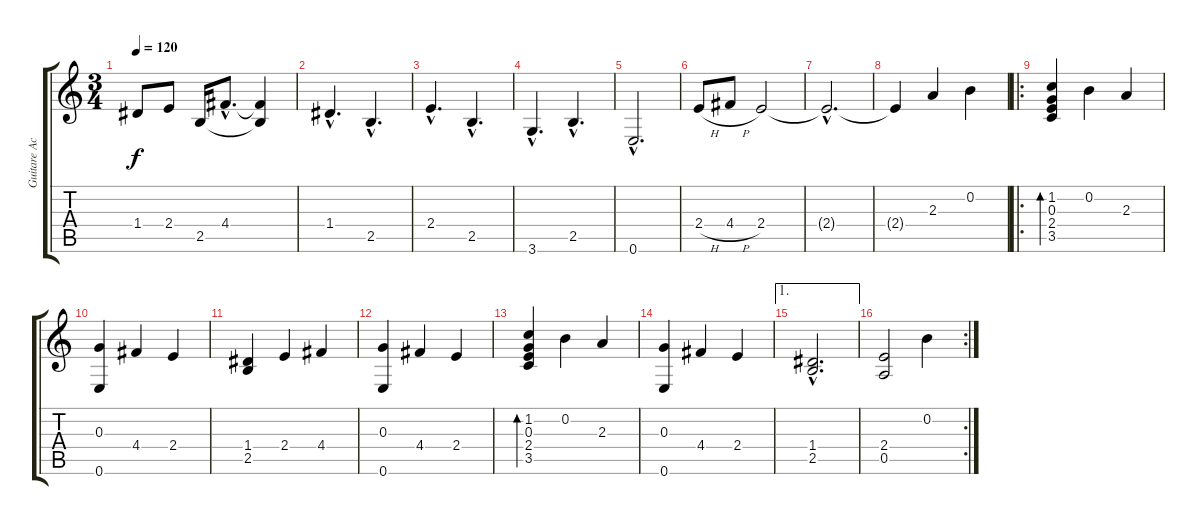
\track ("Guitare Acoustique" "Guitare Ac") {instrument acousticguitarsteel}
\staff {score tabs}
\tuning (E4 B3 G3 D3 A2 E2) {hide}
\ts (3 4)
\tempo 120
\clef g2
\ks c
1.4.8{dy f} 2.4.8 2.5.16 4.4{hac}.8{d} (4.4{t} 2.5{t}).4 |
1.4{hac}.4{d} 2.5{hac}.4{d} |
2.4{hac}.4{d} 2.5{hac}.4{d} |
3.6{hac}.4{d} 2.5{hac}.4{d} |
0.6{hac}.2{d} |
2.4{h}.8 4.4{h}.8 2.4.2 |
2.4{hac t}.2{d} |
2.4{t}.4 2.3.4 0.2.4 |
\ro
(1.2 0.3 2.4 3.5).4{bd 480} 0.2.4 2.3.4 |
(0.3 0.6).4 4.4.4 2.4.4 |
(1.4 2.5).4 2.4.4 4.4.4 |
(0.3 0.6).4 4.4.4 2.4.4 |
(1.2 0.3 2.4 3.5).4{bd 480} 0.2.4 2.3.4 |
(0.3 0.6).4 4.4.4 2.4.4 |
\ae 1
(1.4{hac} 2.5{hac}).2{d} |
\rc 2
(2.4 0.5).2 0.2.4
